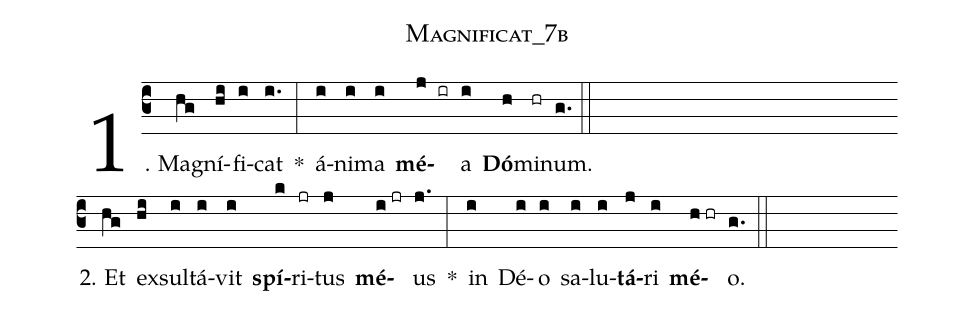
name:Magnificat_7b;
%%
(c3) 1. Ma(hg)gní(hi)fi(i)cat(i.) *(:) á(i)ni(i)ma(i) <b>mé</b>(j ir)a(i) <b>Dó</b>(h)mi(hr)num.(g.) (::) (Z-)
2. Et(hg) ex(hi)sul(i)tá(i)vit(i) <b>spí</b>(k)ri(jr)tus(j) <b>mé</b>(i//jr)us(j.) *(:) in(i) Dé(i)o(i) sa(i)lu(i)<b>tá</b>(j)ri(i) <b>mé</b>(h//hr)o.(g.) (::)
